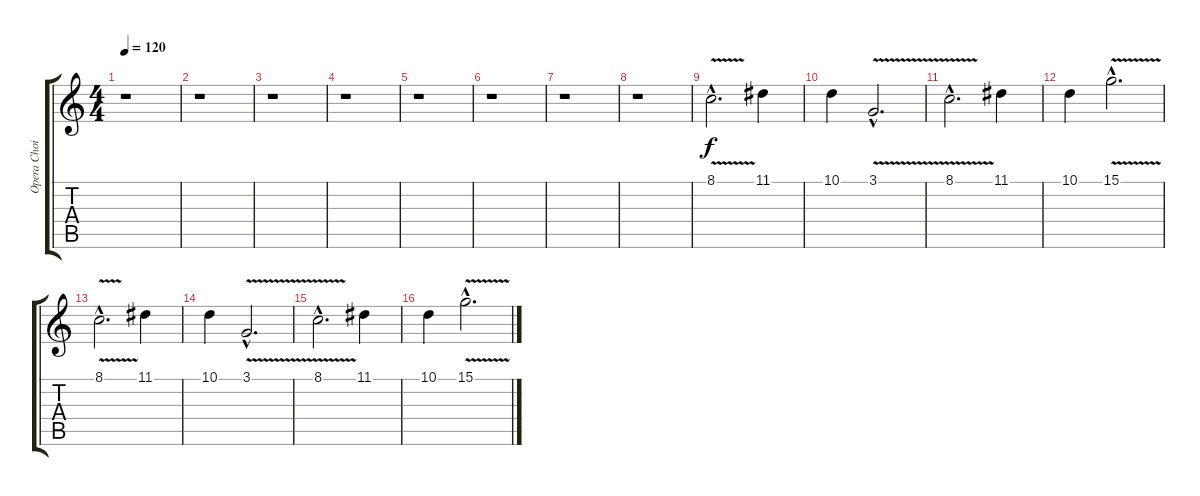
\track ("Opera Choir - Female Voice" "Opera Choi") {instrument sopranosax}
\staff {score tabs}
\tuning (E4 B3 G3 D3 A2 E2) {hide}
\ts (4 4)
\tempo 120
\clef g2
\ks c
r.1{dy f} |
r.1 |
r.1 |
r.1 |
r.1 |
r.1 |
r.1 |
r.1 |
8.1{v hac}.2{d} 11.1.4 |
10.1.4 3.1{v hac}.2{d} |
8.1{v hac}.2{d} 11.1.4 |
10.1.4 15.1{v hac}.2{d} |
8.1{v hac}.2{d} 11.1.4 |
10.1.4 3.1{v hac}.2{d} |
8.1{v hac}.2{d} 11.1.4 |
10.1.4 15.1{v hac}.2{d}
